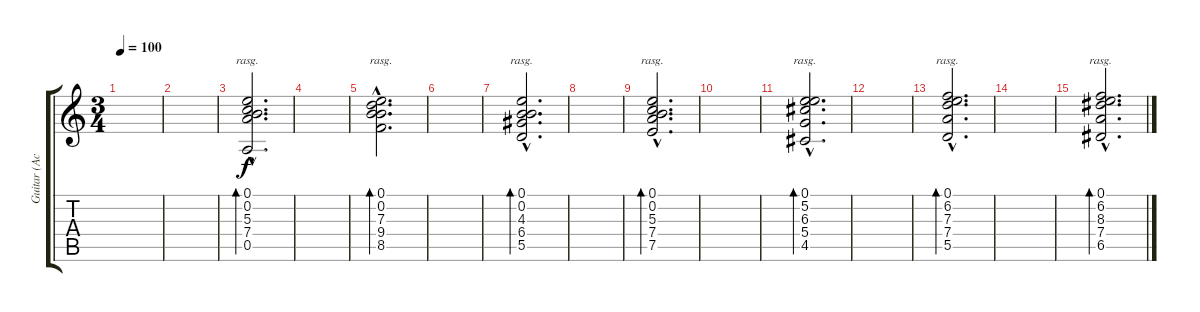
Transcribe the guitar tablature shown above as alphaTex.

\track ("Guitar (Accoustic Steel)" "Guitar (Ac") {instrument acousticguitarsteel}
\staff {score tabs}
\tuning (E4 B3 G3 D3 A2 E2) {hide}
\ts (3 4)
\tempo 100
\clef g2
\ks c
|
|
(0.1{hac} 0.2{hac} 5.3{hac} 7.4{hac} 0.5{hac}).2{d bd 480 rasg ii} |
|
(0.1{hac} 0.2{hac} 7.3{hac} 9.4{hac} 8.5{hac}).2{d bd 480 rasg ii} |
|
(0.1{hac} 0.2{hac} 4.3{hac} 6.4{hac} 5.5{hac}).2{d bd 480 rasg ii} |
|
(0.1{hac} 0.2{hac} 5.3{hac} 7.4{hac} 7.5{hac}).2{d bd 480 rasg ii} |
|
(0.1{hac} 5.2{hac} 6.3{hac} 5.4{hac} 4.5{hac}).2{d bd 480 rasg ii} |
|
(0.1{hac} 6.2{hac} 7.3{hac} 7.4{hac} 5.5{hac}).2{d bd 480 rasg ii} |
|
(0.1{hac} 6.2{hac} 8.3{hac} 7.4{hac} 6.5{hac}).2{d bd 480 rasg ii}
